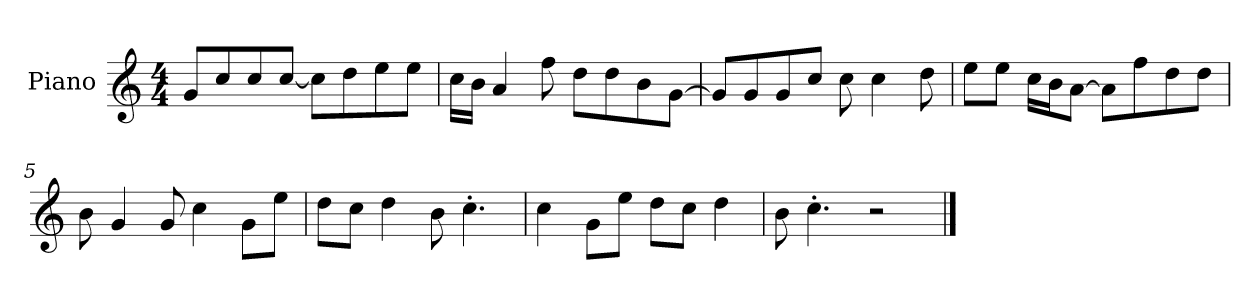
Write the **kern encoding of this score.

**kern
*part1
*staff1
*I"Piano
*I'P-no
*clefG2
*k[]
*M4/4
*MM90
=1
8g/L
8cc/
8cc/
[8cc/J
8cc\L]
8dd\
8ee\
8ee\J
=2
16cc\LL
16b\JJ
4a/
8ff\
8dd\L
8dd\
8b\
[8g\J
=3
8g/L]
8g/
8g/
8cc/J
8cc\
4cc\
8dd\
=4
8ee\L
8ee\J
16cc\LL
16b\J
[8a\J
8a\L]
8ff\
8dd\
8dd\J
=5
8b\
4g/
8g/
4cc\
8g\L
8ee\J
!!LO:LB:g=z
=6
8dd\L
8cc\J
4dd\
8b\
4.cc'\
=7
4cc\
8g\L
8ee\J
8dd\L
8cc\J
4dd\
=8
8b\
4.cc'\
2r
==
*-
